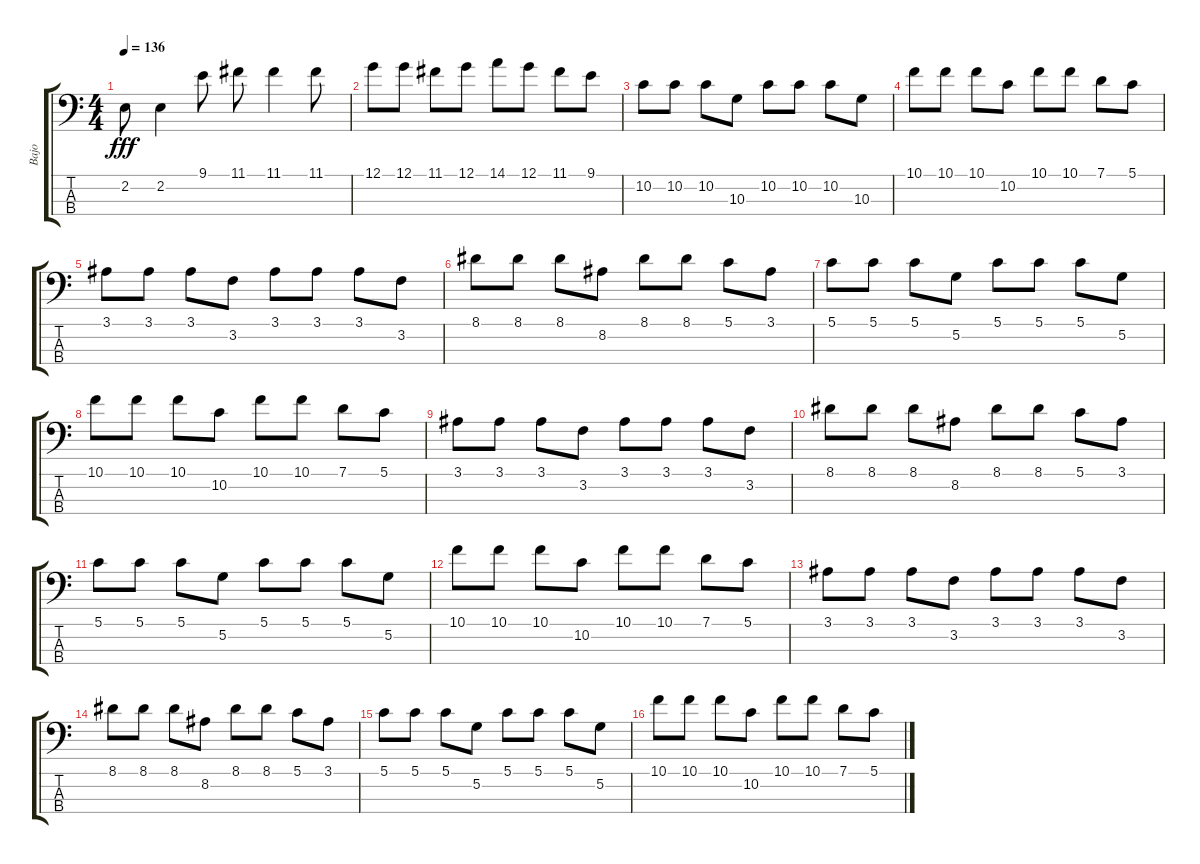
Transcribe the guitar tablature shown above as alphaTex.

\track ("Bajo" "Bajo") {instrument electricbassfinger}
\staff {score tabs}
\tuning (G2 D2 A1 E1) {hide}
\ts (4 4)
\tempo 136
\clef f4
\ks c
2.2.8{dy fff} 2.2.4 9.1.8 11.1.8 11.1.4 11.1.8 |
12.1.8 12.1.8 11.1.8 12.1.8 14.1.8 12.1.8 11.1.8 9.1.8 |
10.2.8 10.2.8 10.2.8 10.3.8 10.2.8 10.2.8 10.2.8 10.3.8 |
10.1.8 10.1.8 10.1.8 10.2.8 10.1.8 10.1.8 7.1.8 5.1.8 |
3.1.8 3.1.8 3.1.8 3.2.8 3.1.8 3.1.8 3.1.8 3.2.8 |
8.1.8 8.1.8 8.1.8 8.2.8 8.1.8 8.1.8 5.1.8 3.1.8 |
5.1.8 5.1.8 5.1.8 5.2.8 5.1.8 5.1.8 5.1.8 5.2.8 |
10.1.8 10.1.8 10.1.8 10.2.8 10.1.8 10.1.8 7.1.8 5.1.8 |
3.1.8 3.1.8 3.1.8 3.2.8 3.1.8 3.1.8 3.1.8 3.2.8 |
8.1.8 8.1.8 8.1.8 8.2.8 8.1.8 8.1.8 5.1.8 3.1.8 |
5.1.8 5.1.8 5.1.8 5.2.8 5.1.8 5.1.8 5.1.8 5.2.8 |
10.1.8 10.1.8 10.1.8 10.2.8 10.1.8 10.1.8 7.1.8 5.1.8 |
3.1.8 3.1.8 3.1.8 3.2.8 3.1.8 3.1.8 3.1.8 3.2.8 |
8.1.8 8.1.8 8.1.8 8.2.8 8.1.8 8.1.8 5.1.8 3.1.8 |
5.1.8 5.1.8 5.1.8 5.2.8 5.1.8 5.1.8 5.1.8 5.2.8 |
10.1.8 10.1.8 10.1.8 10.2.8 10.1.8 10.1.8 7.1.8 5.1.8
